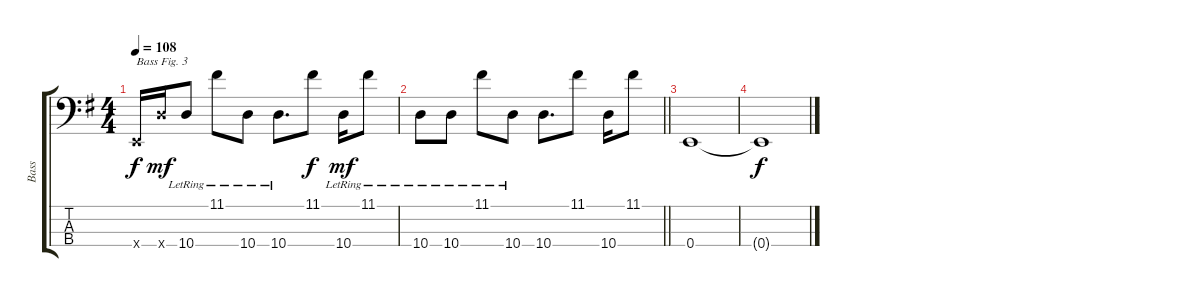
\track ("Bass" "Bass") {instrument electricbassfinger}
\staff {score tabs}
\tuning (G2 D2 A1 E1) {hide}
\ts (4 4)
\tempo 108
\clef f4
\ks eminor
0.4{x}.16{txt "Bass Fig. 3" dy f} 10.4{x}.16{dy mf} 10.4{lr}.8 11.1{lr}.8 10.4{lr}.8 10.4{lr}.8{d} 11.1.8{dy f} 10.4{lr}.16{dy mf} 11.1{lr}.8 |
\barLineRight lightlight
10.4{lr}.8 10.4{lr}.8 11.1{lr}.8 10.4{lr}.8 10.4.8{d} 11.1.8 10.4.16 11.1.8 |
0.4.1 |
0.4{t}.1{dy f}
